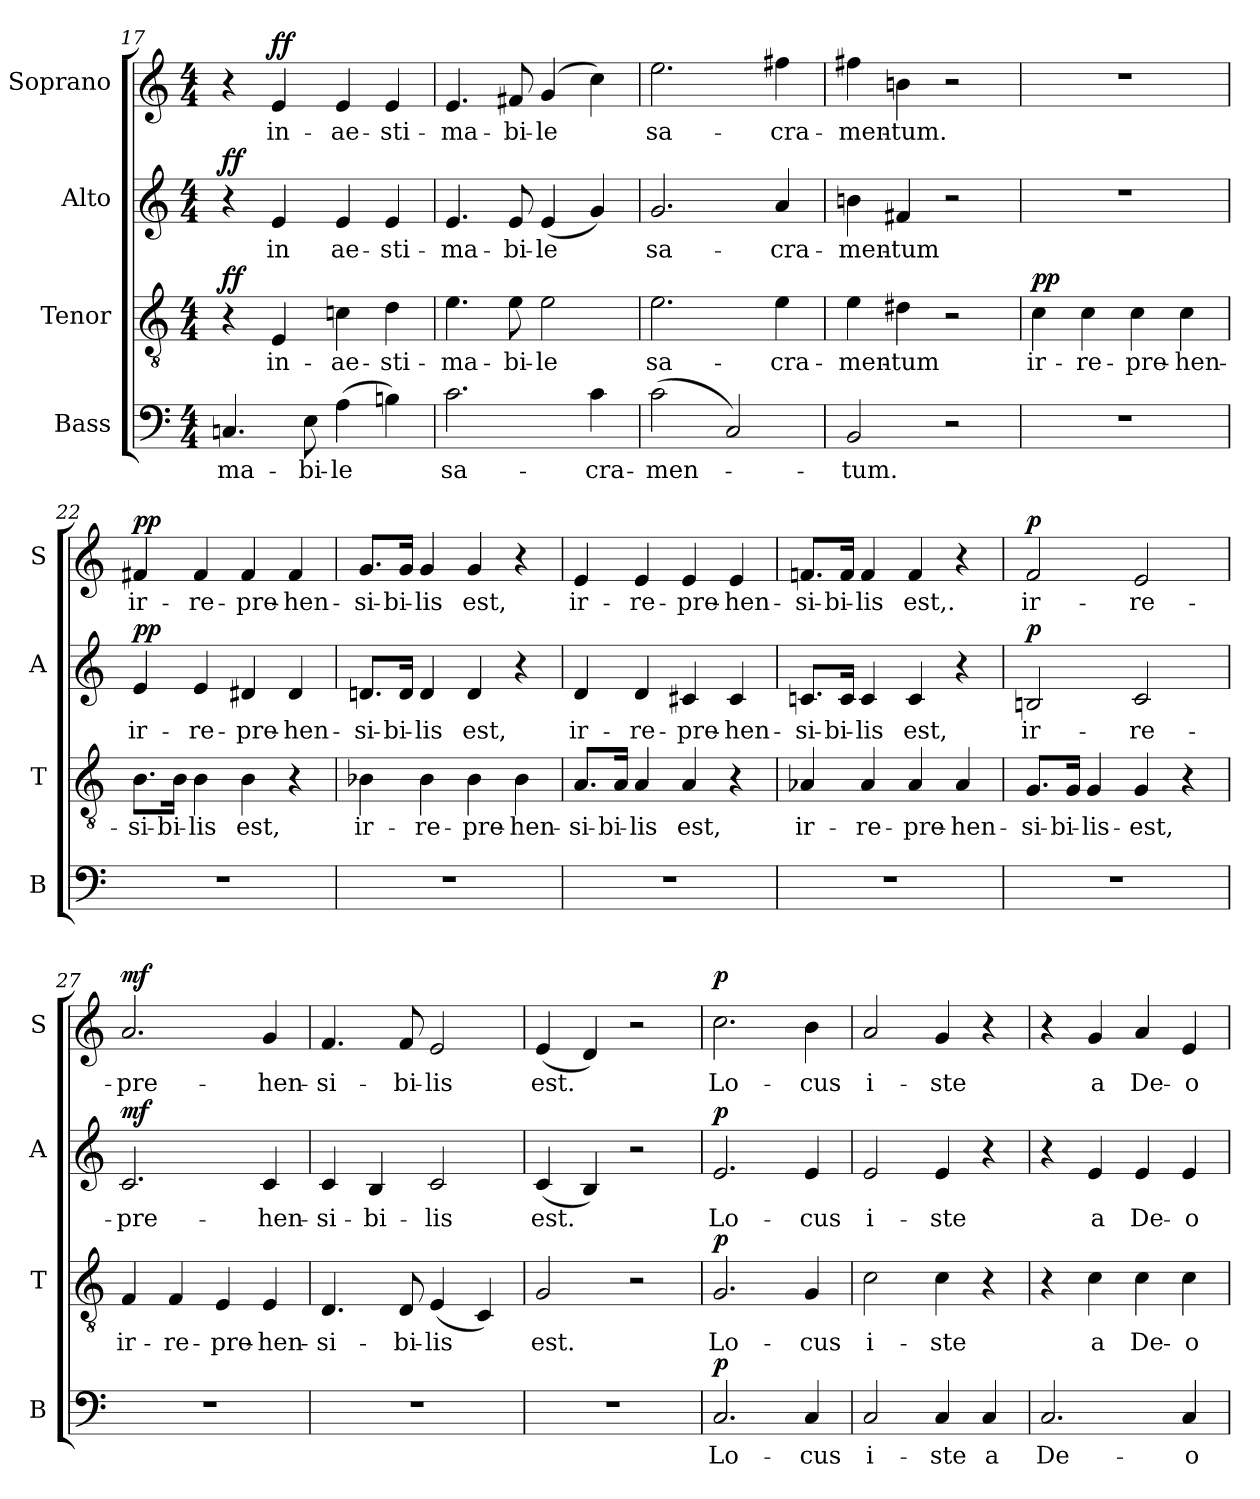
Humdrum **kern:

**kern	**text	**dynam	**kern	**text	**dynam	**kern	**text	**dynam	**kern	**text	**dynam
*part4	*part4	*part4	*part3	*part3	*part3	*part2	*part2	*part2	*part1	*part1	*part1
*staff4	*staff4	*staff4	*staff3	*staff3	*staff3	*staff2	*staff2	*staff2	*staff1	*staff1	*staff1
*I"Bass	*	*	*I"Tenor	*	*	*I"Alto	*	*	*I"Soprano	*	*
*I'B	*	*	*I'T	*	*	*I'A	*	*	*I'S	*	*
*clefF4	*	*	*clefGv2	*	*	*clefG2	*	*	*clefG2	*	*
*k[]	*	*	*k[]	*	*	*k[]	*	*	*k[]	*	*
*C:	*	*	*C:	*	*	*C:	*	*	*C:	*	*
*M4/4	*	*	*M4/4	*	*	*M4/4	*	*	*M4/4	*	*
=17	=17	=17	=17	=17	=17	=17	=17	=17	=17	=17	=17
!	!	!	!	!	!LO:DY:a	!	!	!LO:DY:a	!	!	!
4.Cn/	-ma-	.	4r	.	ff	4r	.	ff	4r	.	.
!	!	!	!	!	!	!	!	!	!	!	!LO:DY:a
.	.	.	4E/	in-	.	4e/	in	.	4e/	in-	ff
8E\	-bi-	.	.	.	.	.	.	.	.	.	.
(4A\	-le	.	4cn\	-ae-	.	4e/	ae-	.	4e/	-ae-	.
4Bn\)	.	.	4d\	-sti-	.	4e/	-sti-	.	4e/	-sti-	.
=18	=18	=18	=18	=18	=18	=18	=18	=18	=18	=18	=18
2.c\	sa-	.	4.e\	-ma-	.	4.e/	-ma-	.	4.e/	-ma-	.
.	.	.	8e\	-bi-	.	8e/	-bi-	.	8f#X/	-bi-	.
.	.	.	2e\	-le	.	(4e/	-le	.	(4g/	-le	.
4c\	-cra-	.	.	.	.	4g/)	.	.	4cc\)	.	.
=19	=19	=19	=19	=19	=19	=19	=19	=19	=19	=19	=19
(2c\	-men-	.	2.e\	sa-	.	2.g/	sa-	.	2.ee\	sa-	.
2C/)	.	.	.	.	.	.	.	.	.	.	.
.	.	.	4e\	-cra-	.	4a/	-cra-	.	4ff#X\	-cra-	.
=20	=20	=20	=20	=20	=20	=20	=20	=20	=20	=20	=20
2BB/	-tum.	.	4e\	-men-	.	4bn\	-men-	.	4ff#X\	-men-	.
.	.	.	4d#X\	-tum	.	4f#X/	-tum	.	4bn\	-tum.	.
2r	.	.	2r	.	.	2r	.	.	2r	.	.
=21	=21	=21	=21	=21	=21	=21	=21	=21	=21	=21	=21
!	!	!	!	!	!LO:DY:a	!	!	!	!	!	!
1r	.	.	4c\	ir-	pp	1r	.	.	1r	.	.
.	.	.	4c\	-re-	.	.	.	.	.	.	.
.	.	.	4c\	-pre-	.	.	.	.	.	.	.
.	.	.	4c\	-hen-	.	.	.	.	.	.	.
!!LO:LB:g=z
=22	=22	=22	=22	=22	=22	=22	=22	=22	=22	=22	=22
!	!	!	!	!	!	!	!	!LO:DY:a	!	!	!LO:DY:a
1r	.	.	8.B\L	-si-	.	4e/	ir-	pp	4f#X/	ir-	pp
.	.	.	16B\Jk	-bi-	.	.	.	.	.	.	.
.	.	.	4B\	-lis	.	4e/	-re-	.	4f#/	-re-	.
.	.	.	4B\	est,	.	4d#X/	-pre-	.	4f#/	-pre-	.
.	.	.	4r	.	.	4d#/	-hen-	.	4f#/	-hen-	.
=23	=23	=23	=23	=23	=23	=23	=23	=23	=23	=23	=23
1r	.	.	4B-X\	ir-	.	8.dn/L	-si-	.	8.g/L	-si-	.
.	.	.	.	.	.	16d/Jk	-bi-	.	16g/Jk	-bi-	.
.	.	.	4B-\	-re-	.	4d/	-lis	.	4g/	-lis	.
.	.	.	4B-\	-pre-	.	4d/	est,	.	4g/	est,	.
.	.	.	4B-\	-hen-	.	4r	.	.	4r	.	.
=24	=24	=24	=24	=24	=24	=24	=24	=24	=24	=24	=24
1r	.	.	8.A/L	-si-	.	4d/	ir-	.	4e/	ir-	.
.	.	.	16A/Jk	-bi-	.	.	.	.	.	.	.
.	.	.	4A/	-lis	.	4d/	-re-	.	4e/	-re-	.
.	.	.	4A/	est,	.	4c#X/	-pre-	.	4e/	-pre-	.
.	.	.	4r	.	.	4c#/	-hen-	.	4e/	-hen-	.
=25	=25	=25	=25	=25	=25	=25	=25	=25	=25	=25	=25
1r	.	.	4A-X/	ir-	.	8.cn/L	-si-	.	8.fn/L	-si-	.
.	.	.	.	.	.	16c/Jk	-bi-	.	16f/Jk	-bi-	.
.	.	.	4A-/	-re-	.	4c/	-lis	.	4f/	-lis	.
.	.	.	4A-/	-pre-	.	4c/	est,	.	4f/	est,.	.
.	.	.	4A-/	-hen-	.	4r	.	.	4r	.	.
!!LO:LB:g=z
=26	=26	=26	=26	=26	=26	=26	=26	=26	=26	=26	=26
!	!	!	!	!	!	!	!	!LO:DY:a	!	!	!LO:DY:a
1r	.	.	8.G/L	-si-	.	2Bn/	ir-	p	2f/	ir-	p
.	.	.	16G/Jk	-bi-	.	.	.	.	.	.	.
.	.	.	4G/	-lis-	.	.	.	.	.	.	.
.	.	.	4G/	-est,	.	2c/	-re-	.	2e/	-re-	.
.	.	.	4r	.	.	.	.	.	.	.	.
=27	=27	=27	=27	=27	=27	=27	=27	=27	=27	=27	=27
!	!	!	!	!	!	!	!	!LO:DY:a	!	!	!LO:DY:a
1r	.	.	4F/	ir-	.	2.c/	-pre-	mf	2.a/	-pre-	mf
.	.	.	4F/	-re-	.	.	.	.	.	.	.
.	.	.	4E/	-pre-	.	.	.	.	.	.	.
.	.	.	4E/	-hen-	.	4c/	-hen-	.	4g/	-hen-	.
=28	=28	=28	=28	=28	=28	=28	=28	=28	=28	=28	=28
1r	.	.	4.D/	-si-	.	4c/	-si-	.	4.f/	-si-	.
.	.	.	.	.	.	4B/	-bi-	.	.	.	.
.	.	.	8D/	-bi-	.	.	.	.	8f/	-bi-	.
.	.	.	(4E/	-lis	.	2c/	-lis	.	2e/	-lis	.
.	.	.	4C/)	.	.	.	.	.	.	.	.
=29	=29	=29	=29	=29	=29	=29	=29	=29	=29	=29	=29
1r	.	.	2G/	est.	.	(4c/	est.	.	(4e/	est.	.
.	.	.	.	.	.	4B/)	.	.	4d/)	.	.
.	.	.	2r	.	.	2r	.	.	2r	.	.
=30	=30	=30	=30	=30	=30	=30	=30	=30	=30	=30	=30
!	!	!LO:DY:a	!	!	!LO:DY:a	!	!	!LO:DY:a	!	!	!LO:DY:a
2.C/	Lo-	p	2.G/	Lo-	p	2.e/	Lo-	p	2.cc\	Lo-	p
4C/	-cus	.	4G/	-cus	.	4e/	-cus	.	4b\	-cus	.
=31	=31	=31	=31	=31	=31	=31	=31	=31	=31	=31	=31
2C/	i-	.	2c\	i-	.	2e/	i-	.	2a/	i-	.
4C/	-ste	.	4c\	-ste	.	4e/	-ste	.	4g/	-ste	.
4C/	a	.	4r	.	.	4r	.	.	4r	.	.
=32	=32	=32	=32	=32	=32	=32	=32	=32	=32	=32	=32
2.C/	De-	.	4r	.	.	4r	.	.	4r	.	.
.	.	.	4c\	a	.	4e/	a	.	4g/	a	.
.	.	.	4c\	De-	.	4e/	De-	.	4a/	De-	.
4C/	-o	.	4c\	-o	.	4e/	-o	.	4e/	-o	.
=	=	=	=	=	=	=	=	=	=	=	=
*-	*-	*-	*-	*-	*-	*-	*-	*-	*-	*-	*-
